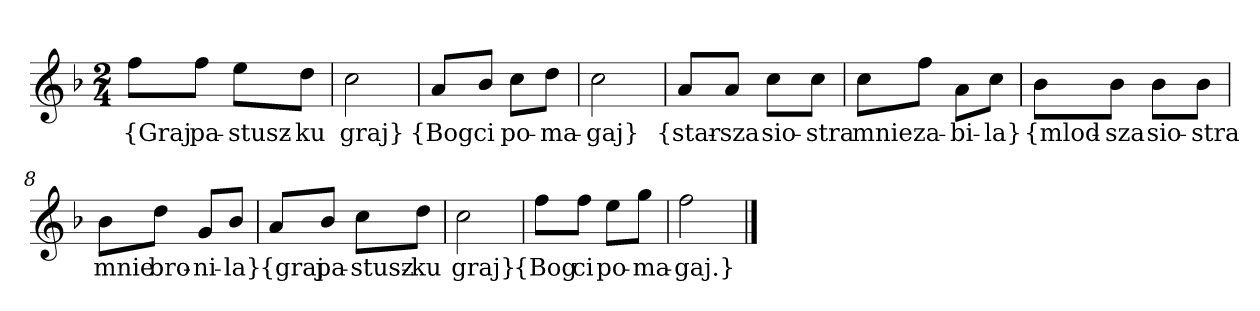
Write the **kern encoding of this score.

**kern	**text
*part1	*part1
*staff1	*staff1
*clefG2	*
*k[b-]	*
*F:	*
*M2/4	*
=	=
8ff\L	{Graj
8ff\J	pa-
8ee\L	-stusz-
8dd\J	-ku
=2	=2
2cc	graj}
=3y	=3y
8a/L	{Bog
8b-/J	ci
8cc\L	po-
8dd\J	-ma-
=4	=4
2cc	-gaj}
=5y	=5y
8a/L	{star-
8a/J	-sza
8cc\L	sio-
8cc\J	-stra
=6	=6
8cc\L	mnie
8ff\J	za-
8a\L	-bi-
8cc\J	-la}
=7y	=7y
8b-\L	{mlod-
8b-\J	-sza
8b-\L	sio-
8b-\J	-stra
=8	=8
8b-\L	mnie
8dd\J	bro-
8g/L	-ni-
8b-/J	-la}
=9y	=9y
8a/L	{graj
8b-/J	pa-
8cc\L	-stusz-
8dd\J	-ku
=10	=10
2cc	graj}
=11y	=11y
8ff\L	{Bog
8ff\J	ci
8ee\L	po-
8gg\J	-ma-
=12	=12
2ff	-gaj.}
==	==
*-	*-
